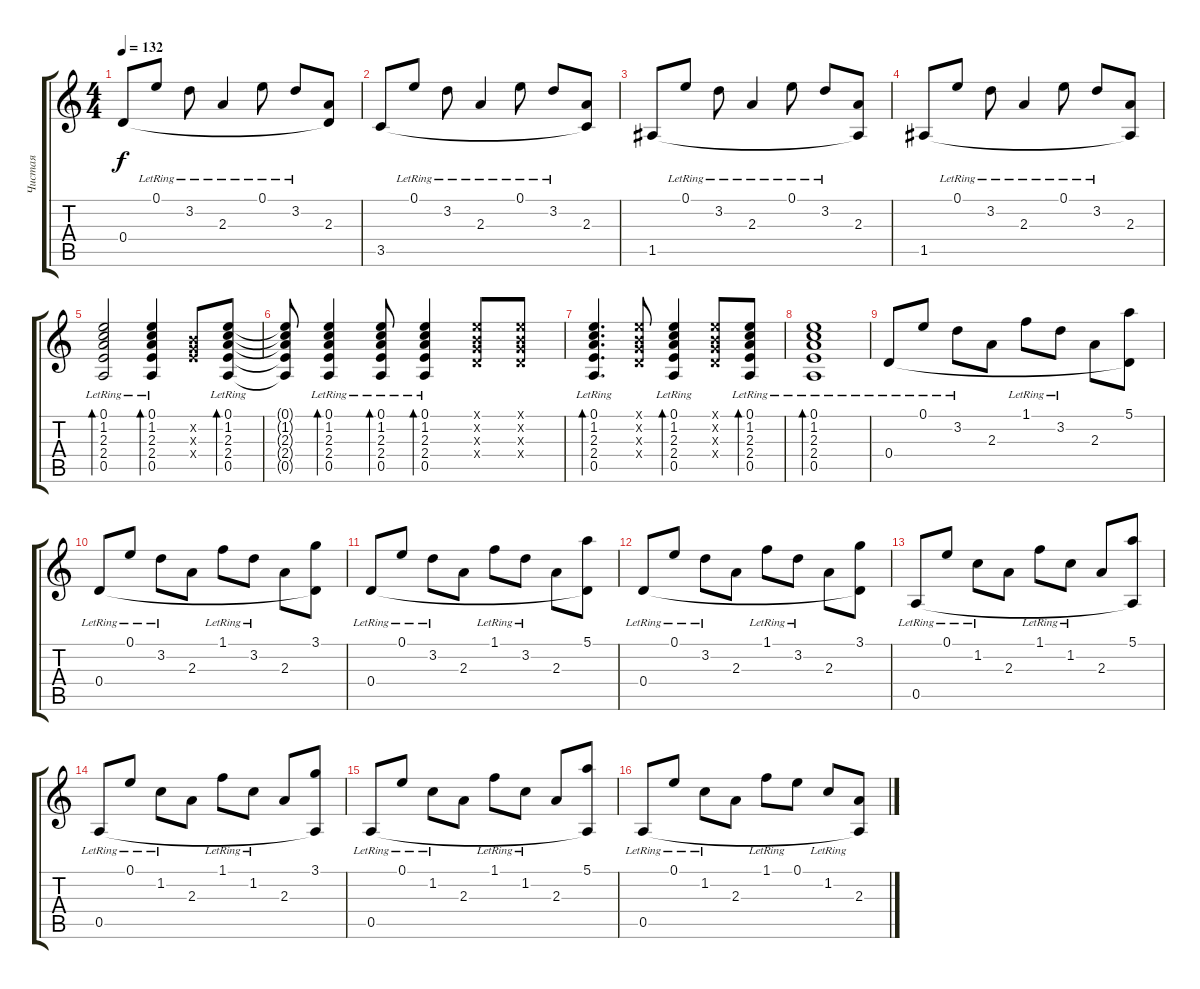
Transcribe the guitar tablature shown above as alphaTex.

\track ("Чистая" "Чистая") {instrument acousticguitarsteel}
\staff {score tabs}
\tuning (E4 B3 G3 D3 A2 E2) {hide}
\ts (4 4)
\tempo 132
\clef g2
\ks c
0.4.8{dy f} 0.1{lr}.8 3.2{lr}.8 2.3{lr}.4 0.1{lr}.8 3.2{lr}.8 (2.3 0.4{t}).8 |
3.5.8 0.1{lr}.8 3.2{lr}.8 2.3{lr}.4 0.1{lr}.8 3.2{lr}.8 (2.3 3.5{t}).8 |
1.5.8 0.1{lr}.8 3.2{lr}.8 2.3{lr}.4 0.1{lr}.8 3.2{lr}.8 (2.3 1.5{t}).8 |
1.5.8 0.1{lr}.8 3.2{lr}.8 2.3{lr}.4 0.1{lr}.8 3.2{lr}.8 (2.3 1.5{t}).8 |
(0.1 1.2 2.3 2.4 0.5{lr}).2{bd 60} (0.1 1.2 2.3 2.4 0.5{lr}).4{bd 60} (0.2{x} 0.3{x} 2.4{x}).8 (0.1 1.2 2.3 2.4 0.5{lr}).8{bd 60} |
(0.1{t} 1.2{t} 2.3{t} 2.4{t} 0.5{t}).8 (0.1 1.2 2.3 2.4 0.5{lr}).4{bd 60} (0.1 1.2 2.3 2.4 0.5{lr}).8{bd 60} (0.1 1.2 2.3 2.4 0.5{lr}).4{bd 60} (0.1{x} 0.2{x} 0.3{x} 0.4{x}).8 (0.1{x} 0.2{x} 0.3{x} 0.4{x}).8 |
(0.1 1.2 2.3 2.4 0.5{lr}).4{d bd 60} (0.1{x} 0.2{x} 0.3{x} 0.4{x}).8 (0.1 1.2 2.3 2.4 0.5{lr}).4{bd 60} (0.1{x} 0.2{x} 0.3{x} 0.4{x}).8 (0.1 1.2 2.3 2.4 0.5{lr}).8{bd 60} |
(0.1 1.2 2.3 2.4 0.5{lr}).1{bd 60} |
0.4{lr}.8 0.1{lr}.8 3.2{lr}.8 2.3.8 1.1{lr}.8 3.2{lr}.8 2.3.8 (5.1 0.4{t}).8 |
0.4{lr}.8 0.1{lr}.8 3.2{lr}.8 2.3.8 1.1{lr}.8 3.2{lr}.8 2.3.8 (3.1 0.4{t}).8 |
0.4{lr}.8 0.1{lr}.8 3.2{lr}.8 2.3.8 1.1{lr}.8 3.2{lr}.8 2.3.8 (5.1 0.4{t}).8 |
0.4{lr}.8 0.1{lr}.8 3.2{lr}.8 2.3.8 1.1{lr}.8 3.2{lr}.8 2.3.8 (3.1 0.4{t}).8 |
0.5{lr}.8 0.1{lr}.8 1.2{lr}.8 2.3.8 1.1{lr}.8 1.2{lr}.8 2.3.8 (5.1 0.5{t}).8 |
0.5{lr}.8 0.1{lr}.8 1.2{lr}.8 2.3.8 1.1{lr}.8 1.2{lr}.8 2.3.8 (3.1 0.5{t}).8 |
0.5{lr}.8 0.1{lr}.8 1.2{lr}.8 2.3.8 1.1{lr}.8 1.2{lr}.8 2.3.8 (5.1 0.5{t}).8 |
0.5{lr}.8 0.1{lr}.8 1.2{lr}.8 2.3.8 1.1{lr}.8 0.1.8 1.2{lr}.8 (2.3 0.5{t}).8
